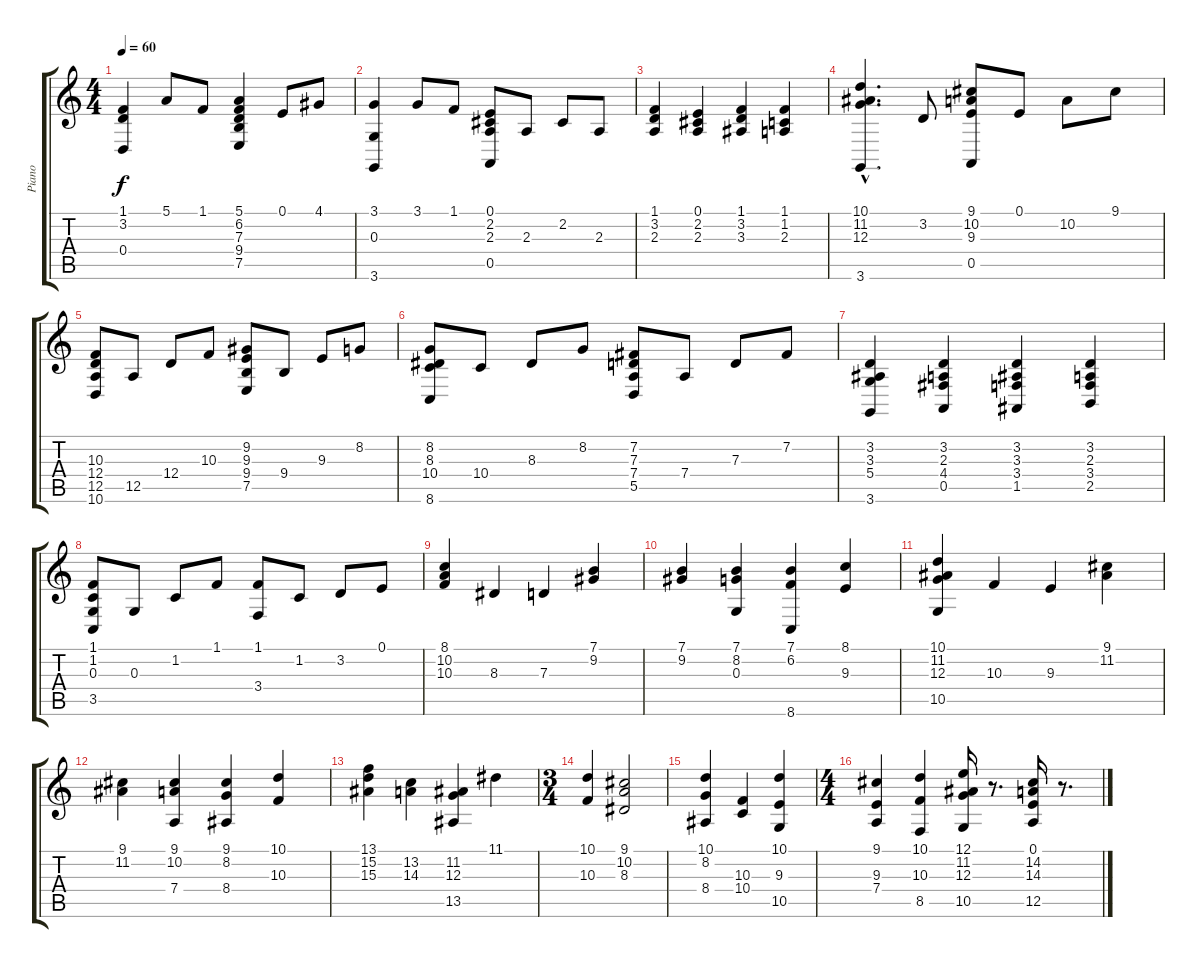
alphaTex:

\track ("Piano" "Piano") {instrument acousticgrandpiano}
\staff {score tabs}
\tuning (E4 B3 G3 D3 A2 E2) {hide}
\ts (4 4)
\tempo 60
\clef g2
\ks c
(1.1 3.2 0.4).4{dy f} 5.1.8 1.1.8 (5.1 6.2 7.3 9.4 7.5).4 0.1.8 4.1.8 |
(3.1 0.3 3.6).4 3.1.8 1.1.8 (0.1 2.2 2.3 0.5).8 2.3.8 2.2.8 2.3.8 |
(1.1 3.2 2.3).4 (0.1 2.2 2.3).4 (1.1 3.2 3.3).4 (1.1 1.2 2.3).4 |
(10.1{hac} 11.2{hac} 12.3{hac} 3.6).4{d} 3.2.8 (9.1 10.2 9.3 0.5).8 0.1.8 10.2.8 9.1.8 |
(10.3 12.4 12.5 10.6).8 12.5.8 12.4.8 10.3.8 (9.2 9.3 9.4 7.5).8 9.4.8 9.3.8 8.2.8 |
(8.2 8.3 10.4 8.6).8 10.4.8 8.3.8 8.2.8 (7.2 7.3 7.4 5.5).8 7.4.8 7.3.8 7.2.8 |
(3.2 3.3 5.4 3.6).4 (3.2 2.3 4.4 0.5).4 (3.2 3.3 3.4 1.5).4 (3.2 2.3 3.4 2.5).4 |
(1.1 1.2 0.3 3.5).8 0.3.8 1.2.8 1.1.8 (1.1 3.4).8 1.2.8 3.2.8 0.1.8 |
(8.1 10.2 10.3).4 8.3.4 7.3.4 (7.1 9.2).4 |
(7.1 9.2).4 (7.1 8.2 0.3).4 (7.1 6.2 8.6).4 (8.1 9.3).4 |
(10.1 11.2 12.3 10.5).4 10.3.4 9.3.4 (9.1 11.2).4 |
(9.1 11.2).4 (9.1 10.2 7.4).4 (9.1 8.2 8.4).4 (10.1 10.3).4 |
(13.1 15.2 15.3).4 (13.2 14.3).4 (11.2 12.3 13.5).4 11.1.4 |
\ts (3 4)
(10.1 10.3).4 (9.1 10.2 8.3).2 |
(10.1 8.2 8.4).4 (10.3 10.4).4 (10.1 9.3 10.5).4 |
\ts (4 4)
(9.1 9.3 7.4).4 (10.1 10.3 8.5).4 (12.1 11.2 12.3 10.5).16 r.8{d} (0.1 14.2 14.3 12.5).16 r.8{d}
